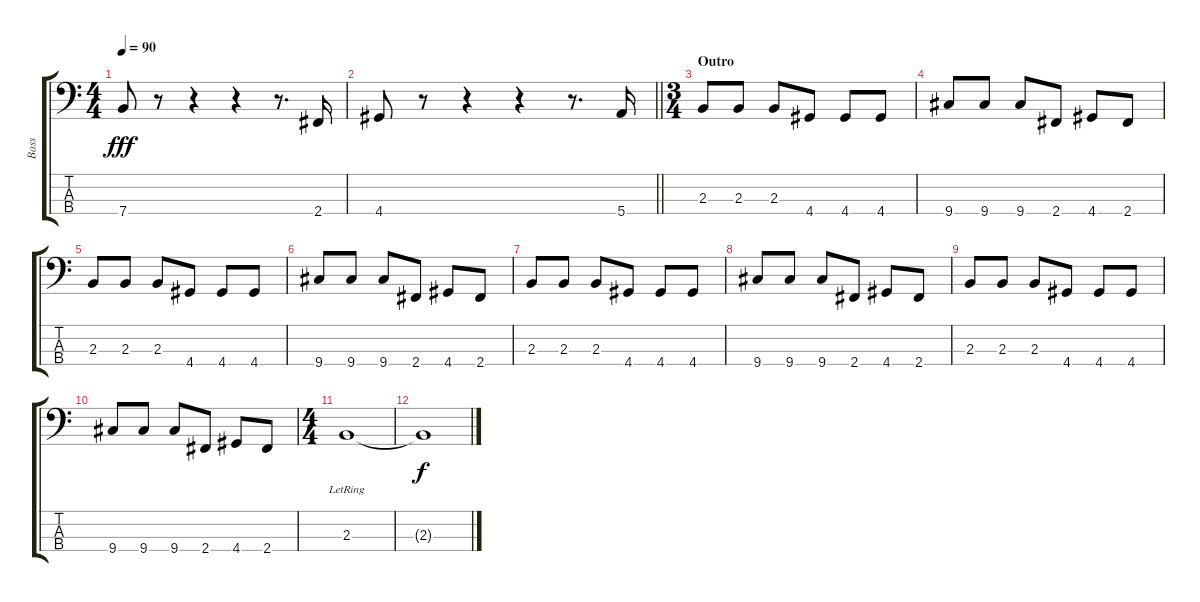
\track ("Bass" "Bass") {instrument electricbasspick}
\staff {score tabs}
\tuning (G2 D2 A1 E1) {hide}
\ts (4 4)
\tempo 90
\clef f4
\ks c
7.4.8{dy fff} r.8 r.4 r.4 r.8{d} 2.4.16 |
\barLineRight lightlight
4.4.8 r.8 r.4 r.4 r.8{d} 5.4.16 |
\ts (3 4)
\section ("" "Outro")
2.3.8 2.3.8 2.3.8 4.4.8 4.4.8 4.4.8 |
9.4.8 9.4.8 9.4.8 2.4.8 4.4.8 2.4.8 |
2.3.8 2.3.8 2.3.8 4.4.8 4.4.8 4.4.8 |
9.4.8 9.4.8 9.4.8 2.4.8 4.4.8 2.4.8 |
2.3.8 2.3.8 2.3.8 4.4.8 4.4.8 4.4.8 |
9.4.8 9.4.8 9.4.8 2.4.8 4.4.8 2.4.8 |
2.3.8 2.3.8 2.3.8 4.4.8 4.4.8 4.4.8 |
9.4.8 9.4.8 9.4.8 2.4.8 4.4.8 2.4.8 |
\ts (4 4)
2.3{lr}.1 |
2.3{t}.1{dy f}
